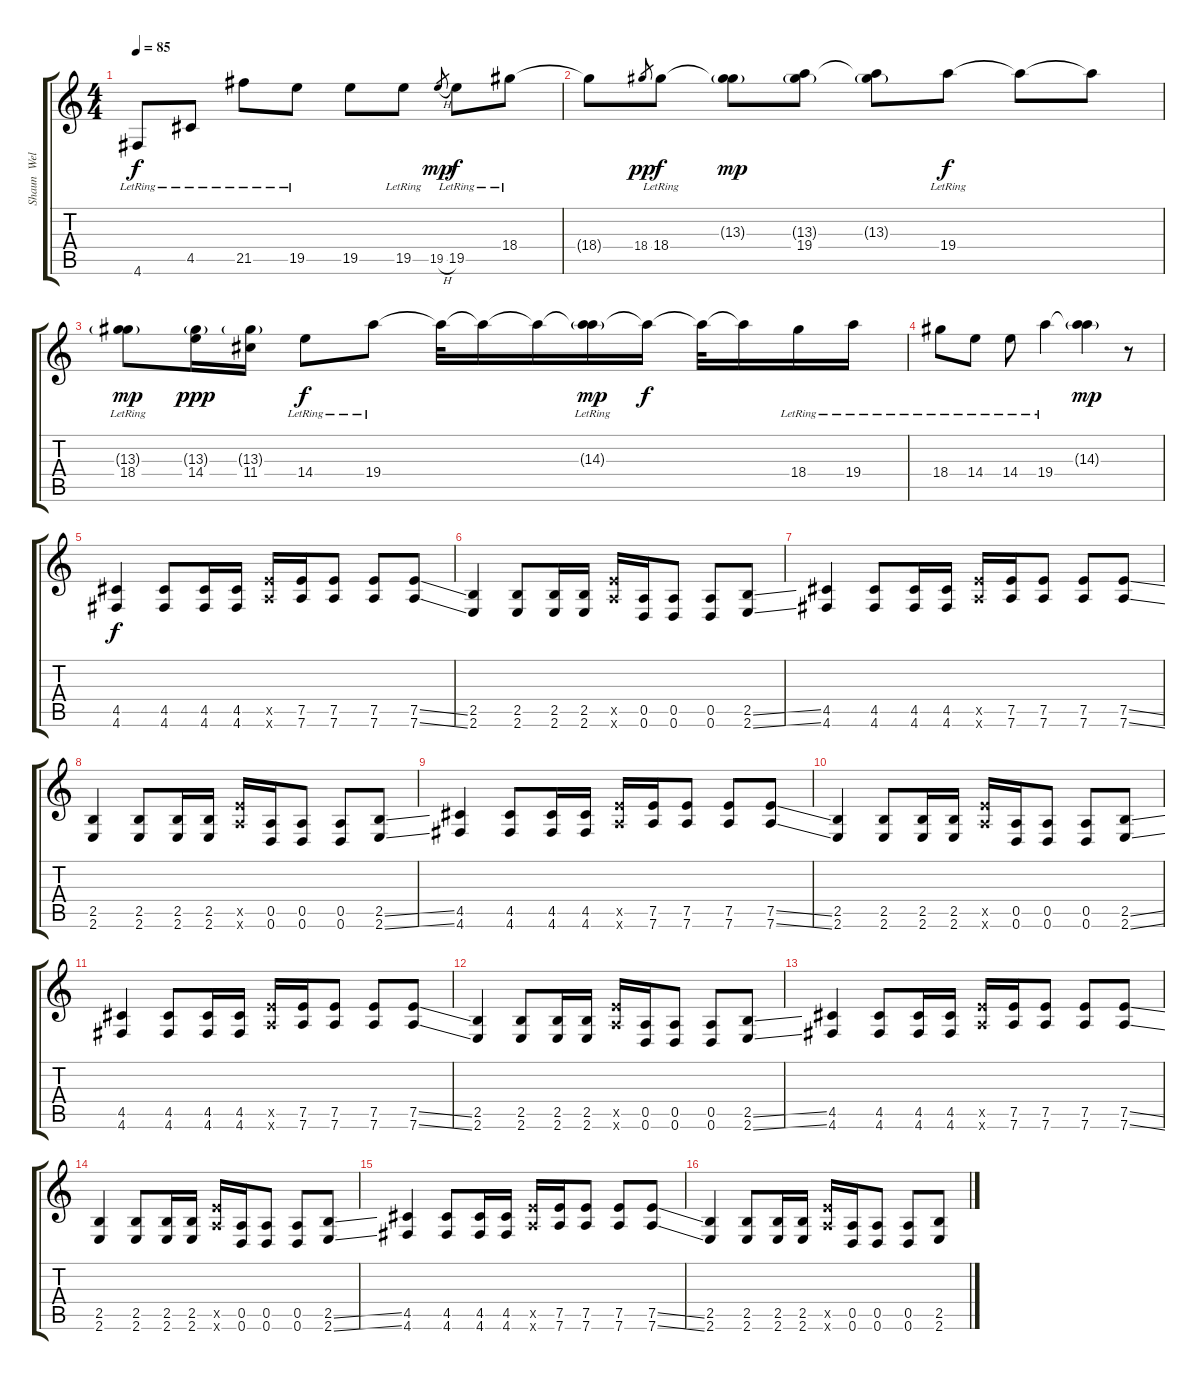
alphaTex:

\track ("Shaun  Welgemoed 2" "Shaun  Wel") {instrument electricguitarjazz}
\staff {score tabs}
\tuning (E4 B3 G3 D3 A2 D2) {hide}
\ts (4 4)
\tempo 85
\clef g2
\ks c
4.6{lr}.8{dy f instrument electricguitarjazz} 4.5{lr}.8 21.5{lr}.8 19.5{lr}.8 19.5.8 19.5{lr}.8 19.5{h}.8{gr dy mp} 19.5{lr}.8{dy f} 18.4{lr}.8 |
18.4{t}.8 18.4.8{gr dy pp} 18.4{lr}.8{dy f} (13.3{g} 18.4{t}).8{dy mp} (13.3{g} 19.4).8 (13.3{g} 19.4{t}).8 19.4{lr}.8{dy f} 19.4{t}.8 19.4{t}.8 |
(13.3{g} 18.4{lr}).8{dy mp} (13.3{g} 14.4).16{dy ppp} (13.3{g} 11.4).16 14.4{lr}.8{dy f} 19.4{lr}.8 19.4{t}.32 19.4{t}.16 19.4{t}.16 (14.3{g lr} 19.4{t}).16{dy mp} 19.4{t}.16{dy f} 19.4{t}.32 19.4{t}.16 18.4{lr}.16 19.4{lr}.16 |
18.4{lr}.8 14.4{lr}.8 14.4{lr}.8 19.4{lr}.4 (14.3{g} 19.4{t}).4{dy mp} r.8 |
(4.5 4.6).4{dy f} (4.5 4.6).8 (4.5 4.6).16 (4.5 4.6).16 (7.5{x} 7.6{x}).16 (7.5 7.6).16 (7.5 7.6).8 (7.5 7.6).8 (7.5{ss} 7.6{ss}).8 |
(2.5 2.6).4 (2.5 2.6).8 (2.5 2.6).16 (2.5 2.6).16 (7.5{x} 7.6{x}).16 (0.5 0.6).16 (0.5 0.6).8 (0.5 0.6).8 (2.5{ss} 2.6{ss}).8 |
(4.5 4.6).4 (4.5 4.6).8 (4.5 4.6).16 (4.5 4.6).16 (7.5{x} 7.6{x}).16 (7.5 7.6).16 (7.5 7.6).8 (7.5 7.6).8 (7.5{ss} 7.6{ss}).8 |
(2.5 2.6).4 (2.5 2.6).8 (2.5 2.6).16 (2.5 2.6).16 (7.5{x} 7.6{x}).16 (0.5 0.6).16 (0.5 0.6).8 (0.5 0.6).8 (2.5{ss} 2.6{ss}).8 |
(4.5 4.6).4 (4.5 4.6).8 (4.5 4.6).16 (4.5 4.6).16 (7.5{x} 7.6{x}).16 (7.5 7.6).16 (7.5 7.6).8 (7.5 7.6).8 (7.5{ss} 7.6{ss}).8 |
(2.5 2.6).4 (2.5 2.6).8 (2.5 2.6).16 (2.5 2.6).16 (7.5{x} 7.6{x}).16 (0.5 0.6).16 (0.5 0.6).8 (0.5 0.6).8 (2.5{ss} 2.6{ss}).8 |
(4.5 4.6).4 (4.5 4.6).8 (4.5 4.6).16 (4.5 4.6).16 (7.5{x} 7.6{x}).16 (7.5 7.6).16 (7.5 7.6).8 (7.5 7.6).8 (7.5{ss} 7.6{ss}).8 |
(2.5 2.6).4 (2.5 2.6).8 (2.5 2.6).16 (2.5 2.6).16 (7.5{x} 7.6{x}).16 (0.5 0.6).16 (0.5 0.6).8 (0.5 0.6).8 (2.5{ss} 2.6{ss}).8 |
(4.5 4.6).4 (4.5 4.6).8 (4.5 4.6).16 (4.5 4.6).16 (7.5{x} 7.6{x}).16 (7.5 7.6).16 (7.5 7.6).8 (7.5 7.6).8 (7.5{ss} 7.6{ss}).8 |
(2.5 2.6).4 (2.5 2.6).8 (2.5 2.6).16 (2.5 2.6).16 (7.5{x} 7.6{x}).16 (0.5 0.6).16 (0.5 0.6).8 (0.5 0.6).8 (2.5{ss} 2.6{ss}).8 |
(4.5 4.6).4 (4.5 4.6).8 (4.5 4.6).16 (4.5 4.6).16 (7.5{x} 7.6{x}).16 (7.5 7.6).16 (7.5 7.6).8 (7.5 7.6).8 (7.5{ss} 7.6{ss}).8 |
(2.5 2.6).4 (2.5 2.6).8 (2.5 2.6).16 (2.5 2.6).16 (7.5{x} 7.6{x}).16 (0.5 0.6).16 (0.5 0.6).8 (0.5 0.6).8 (2.5{ss} 2.6{ss}).8
